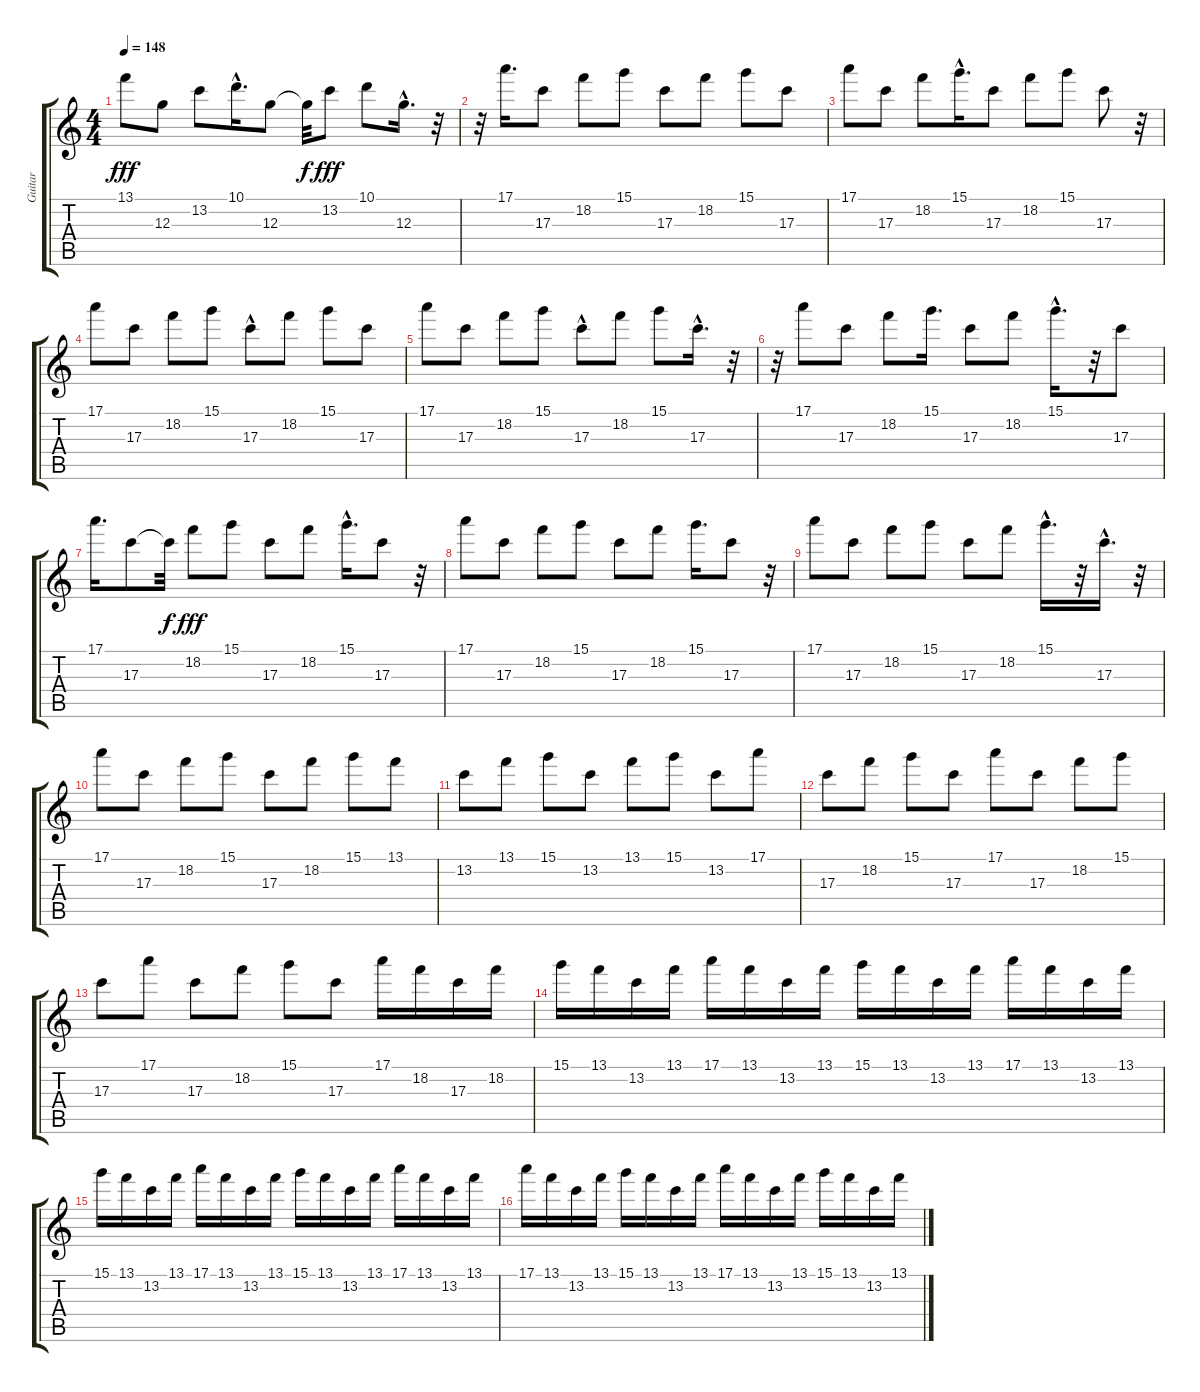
\track ("Guitar" "Guitar") {instrument distortionguitar}
\staff {score tabs}
\tuning (E4 B3 G3 D3 A2 E2) {hide}
\ts (4 4)
\tempo 148
\clef g2
\ks c
13.1.8{dy fff} 12.3.8 13.2.8 10.1{hac}.16{d} 12.3.8 12.3{t}.32{dy f} 13.2.8{dy fff} 10.1.8 12.3{hac}.16{d} r.32 |
r.32 17.1.16{d} 17.3.8 18.2.8 15.1.8 17.3.8 18.2.8 15.1.8 17.3.8 |
17.1.8 17.3.8 18.2.8 15.1{hac}.16{d} 17.3.8 18.2.8 15.1.8 17.3.8 r.32 |
17.1.8 17.3.8 18.2.8 15.1.8 17.3{hac}.8 18.2.8 15.1.8 17.3.8 |
17.1.8 17.3.8 18.2.8 15.1.8 17.3{hac}.8 18.2.8 15.1.8 17.3{hac}.16{d} r.32 |
r.32 17.1.8 17.3.8 18.2.8 15.1.16{d} 17.3.8 18.2.8 15.1{hac}.16{d} r.32 17.3.8 |
17.1.16{d} 17.3.8 17.3{t}.32{dy f} 18.2.8{dy fff} 15.1.8 17.3.8 18.2.8 15.1{hac}.16{d} 17.3.8 r.32 |
17.1.8 17.3.8 18.2.8 15.1.8 17.3.8 18.2.8 15.1.16{d} 17.3.8 r.32 |
17.1.8 17.3.8 18.2.8 15.1.8 17.3.8 18.2.8 15.1{hac}.16{d} r.32 17.3{hac}.16{d} r.32 |
17.1.8 17.3.8 18.2.8 15.1.8 17.3.8 18.2.8 15.1.8 13.1.8 |
13.2.8 13.1.8 15.1.8 13.2.8 13.1.8 15.1.8 13.2.8 17.1.8 |
17.3.8 18.2.8 15.1.8 17.3.8 17.1.8 17.3.8 18.2.8 15.1.8 |
17.3.8 17.1.8 17.3.8 18.2.8 15.1.8 17.3.8 17.1.16 18.2.16 17.3.16 18.2.16 |
15.1.16 13.1.16 13.2.16 13.1.16 17.1.16 13.1.16 13.2.16 13.1.16 15.1.16 13.1.16 13.2.16 13.1.16 17.1.16 13.1.16 13.2.16 13.1.16 |
15.1.16 13.1.16 13.2.16 13.1.16 17.1.16 13.1.16 13.2.16 13.1.16 15.1.16 13.1.16 13.2.16 13.1.16 17.1.16 13.1.16 13.2.16 13.1.16 |
17.1.16 13.1.16 13.2.16 13.1.16 15.1.16 13.1.16 13.2.16 13.1.16 17.1.16 13.1.16 13.2.16 13.1.16 15.1.16 13.1.16 13.2.16 13.1.16
